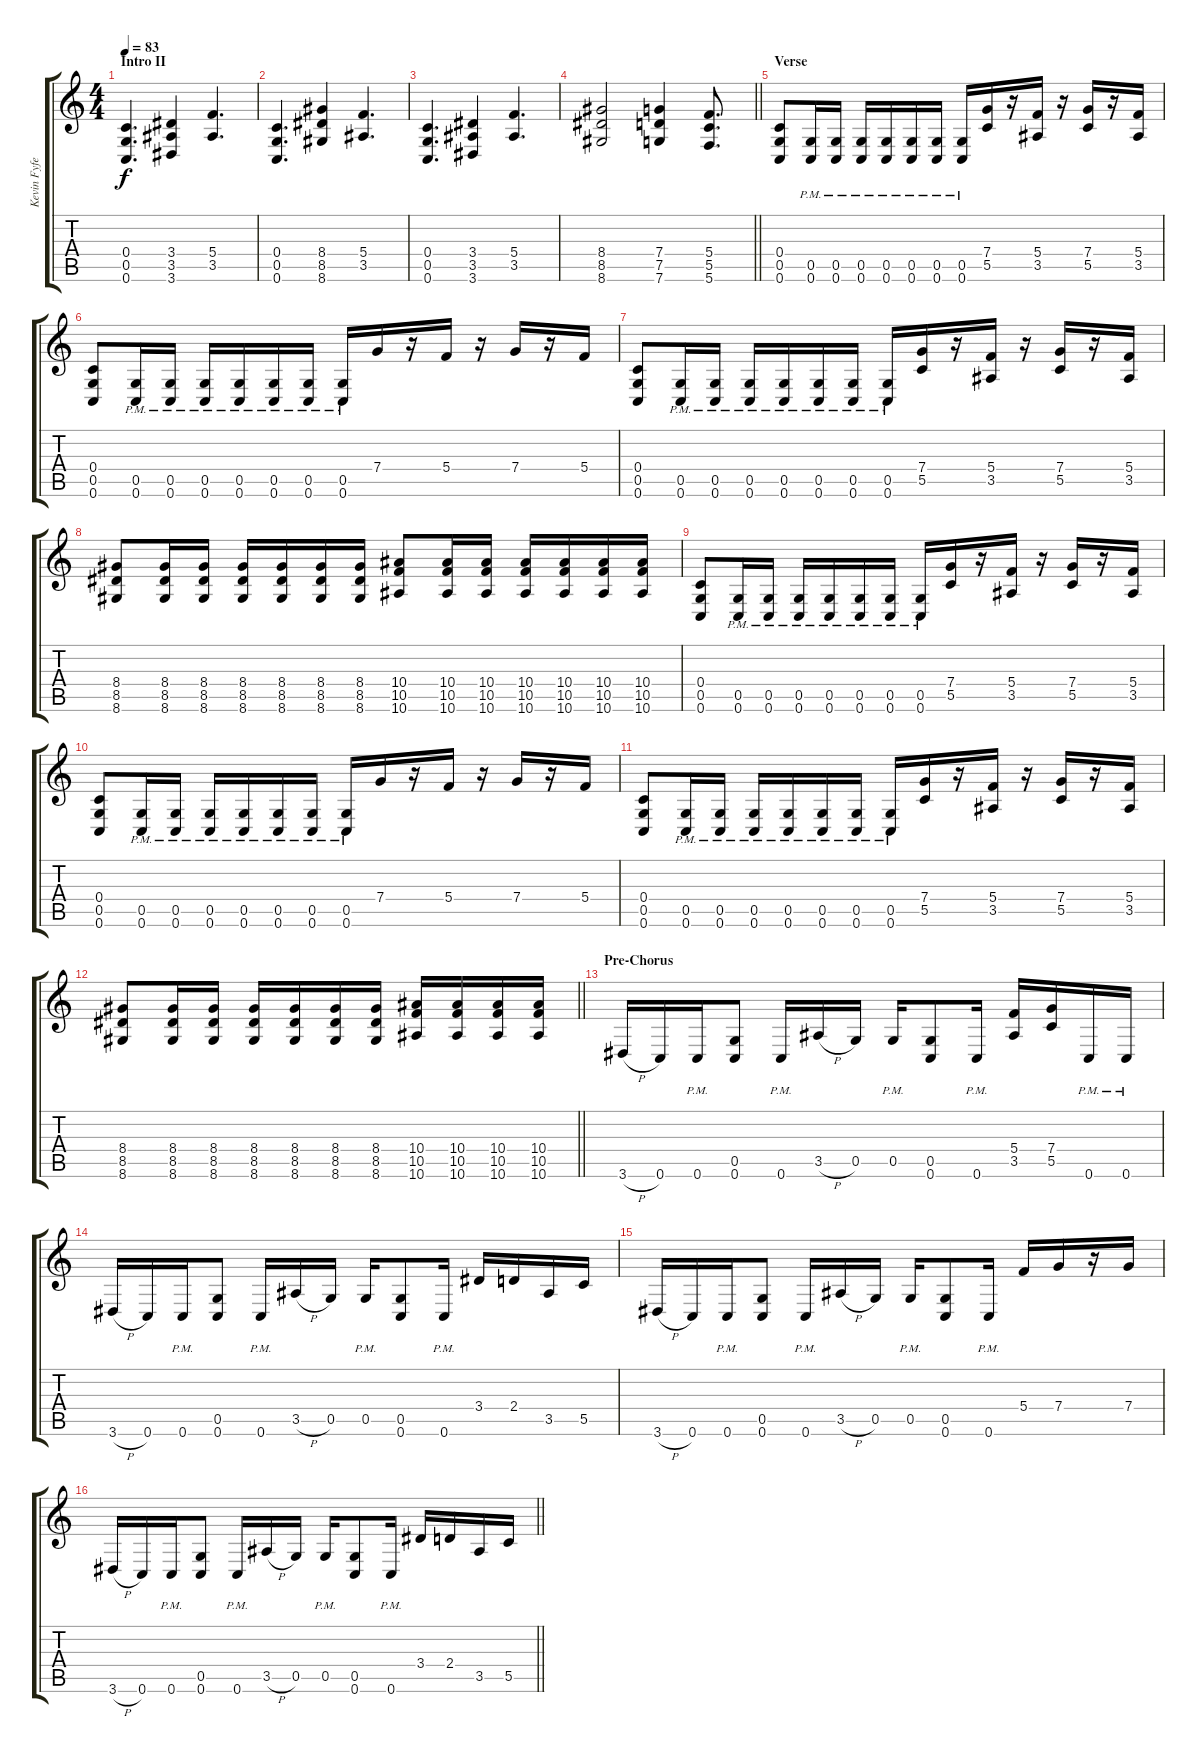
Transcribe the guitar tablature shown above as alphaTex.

\track ("Kevin Fyfe Rhythm" "Kevin Fyfe") {instrument distortionguitar}
\staff {score tabs}
\tuning (D4 A3 F3 C3 G2 C2) {hide}
\ts (4 4)
\section ("" "Intro II")
\tempo 83
\clef g2
\ks c
(0.4 0.5 0.6).4{d dy f} (3.4 3.5 3.6).4 (5.4 3.5).4{d} |
(0.4 0.5 0.6).4{d} (8.4 8.5 8.6).4 (5.4 3.5).4{d} |
(0.4 0.5 0.6).4{d} (3.4 3.5 3.6).4 (5.4 3.5).4{d} |
\barLineRight lightlight
(8.4 8.5 8.6).2 (7.4 7.5 7.6).4 (5.4 5.5 5.6).8{d} |
\section ("" "Verse")
(0.4 0.5 0.6).8 (0.5{pm} 0.6{pm}).16 (0.5{pm} 0.6{pm}).16 (0.5{pm} 0.6{pm}).16 (0.5{pm} 0.6{pm}).16 (0.5{pm} 0.6{pm}).16 (0.5{pm} 0.6{pm}).16 (0.5{pm} 0.6{pm}).16 (7.4 5.5).16 r.16 (5.4 3.5).16 r.16 (7.4 5.5).16 r.16 (5.4 3.5).16 |
(0.4 0.5 0.6).8 (0.5{pm} 0.6{pm}).16 (0.5{pm} 0.6{pm}).16 (0.5{pm} 0.6{pm}).16 (0.5{pm} 0.6{pm}).16 (0.5{pm} 0.6{pm}).16 (0.5{pm} 0.6{pm}).16 (0.5{pm} 0.6{pm}).16 7.4.16 r.16 5.4.16 r.16 7.4.16 r.16 5.4.16 |
(0.4 0.5 0.6).8 (0.5{pm} 0.6{pm}).16 (0.5{pm} 0.6{pm}).16 (0.5{pm} 0.6{pm}).16 (0.5{pm} 0.6{pm}).16 (0.5{pm} 0.6{pm}).16 (0.5{pm} 0.6{pm}).16 (0.5{pm} 0.6{pm}).16 (7.4 5.5).16 r.16 (5.4 3.5).16 r.16 (7.4 5.5).16 r.16 (5.4 3.5).16 |
(8.4 8.5 8.6).8 (8.4 8.5 8.6).16 (8.4 8.5 8.6).16 (8.4 8.5 8.6).16 (8.4 8.5 8.6).16 (8.4 8.5 8.6).16 (8.4 8.5 8.6).16 (10.4 10.5 10.6).8 (10.4 10.5 10.6).16 (10.4 10.5 10.6).16 (10.4 10.5 10.6).16 (10.4 10.5 10.6).16 (10.4 10.5 10.6).16 (10.4 10.5 10.6).16 |
(0.4 0.5 0.6).8 (0.5{pm} 0.6{pm}).16 (0.5{pm} 0.6{pm}).16 (0.5{pm} 0.6{pm}).16 (0.5{pm} 0.6{pm}).16 (0.5{pm} 0.6{pm}).16 (0.5{pm} 0.6{pm}).16 (0.5{pm} 0.6{pm}).16 (7.4 5.5).16 r.16 (5.4 3.5).16 r.16 (7.4 5.5).16 r.16 (5.4 3.5).16 |
(0.4 0.5 0.6).8 (0.5{pm} 0.6{pm}).16 (0.5{pm} 0.6{pm}).16 (0.5{pm} 0.6{pm}).16 (0.5{pm} 0.6{pm}).16 (0.5{pm} 0.6{pm}).16 (0.5{pm} 0.6{pm}).16 (0.5{pm} 0.6{pm}).16 7.4.16 r.16 5.4.16 r.16 7.4.16 r.16 5.4.16 |
(0.4 0.5 0.6).8 (0.5{pm} 0.6{pm}).16 (0.5{pm} 0.6{pm}).16 (0.5{pm} 0.6{pm}).16 (0.5{pm} 0.6{pm}).16 (0.5{pm} 0.6{pm}).16 (0.5{pm} 0.6{pm}).16 (0.5{pm} 0.6{pm}).16 (7.4 5.5).16 r.16 (5.4 3.5).16 r.16 (7.4 5.5).16 r.16 (5.4 3.5).16 |
\barLineRight lightlight
(8.4 8.5 8.6).8 (8.4 8.5 8.6).16 (8.4 8.5 8.6).16 (8.4 8.5 8.6).16 (8.4 8.5 8.6).16 (8.4 8.5 8.6).16 (8.4 8.5 8.6).16 (10.4 10.5 10.6).16 (10.4 10.5 10.6).16 (10.4 10.5 10.6).16 (10.4 10.5 10.6).16 |
\section ("" "Pre-Chorus")
3.6{h}.16 0.6.16 0.6{pm}.16 (0.5 0.6).8 0.6{pm}.16 3.5{h}.16 0.5.16 0.5{pm}.16 (0.5 0.6).8 0.6{pm}.16 (5.4 3.5).16 (7.4 5.5).16 0.6{pm}.16 0.6{pm}.16 |
3.6{h}.16 0.6.16 0.6{pm}.16 (0.5 0.6).8 0.6{pm}.16 3.5{h}.16 0.5.16 0.5{pm}.16 (0.5 0.6).8 0.6{pm}.16 3.4.16 2.4.16 3.5.16 5.5.16 |
3.6{h}.16 0.6.16 0.6{pm}.16 (0.5 0.6).8 0.6{pm}.16 3.5{h}.16 0.5.16 0.5{pm}.16 (0.5 0.6).8 0.6{pm}.16 5.4.16 7.4.16 r.16 7.4.16 |
\barLineRight lightlight
3.6{h}.16 0.6.16 0.6{pm}.16 (0.5 0.6).8 0.6{pm}.16 3.5{h}.16 0.5.16 0.5{pm}.16 (0.5 0.6).8 0.6{pm}.16 3.4.16 2.4.16 3.5.16 5.5.16
